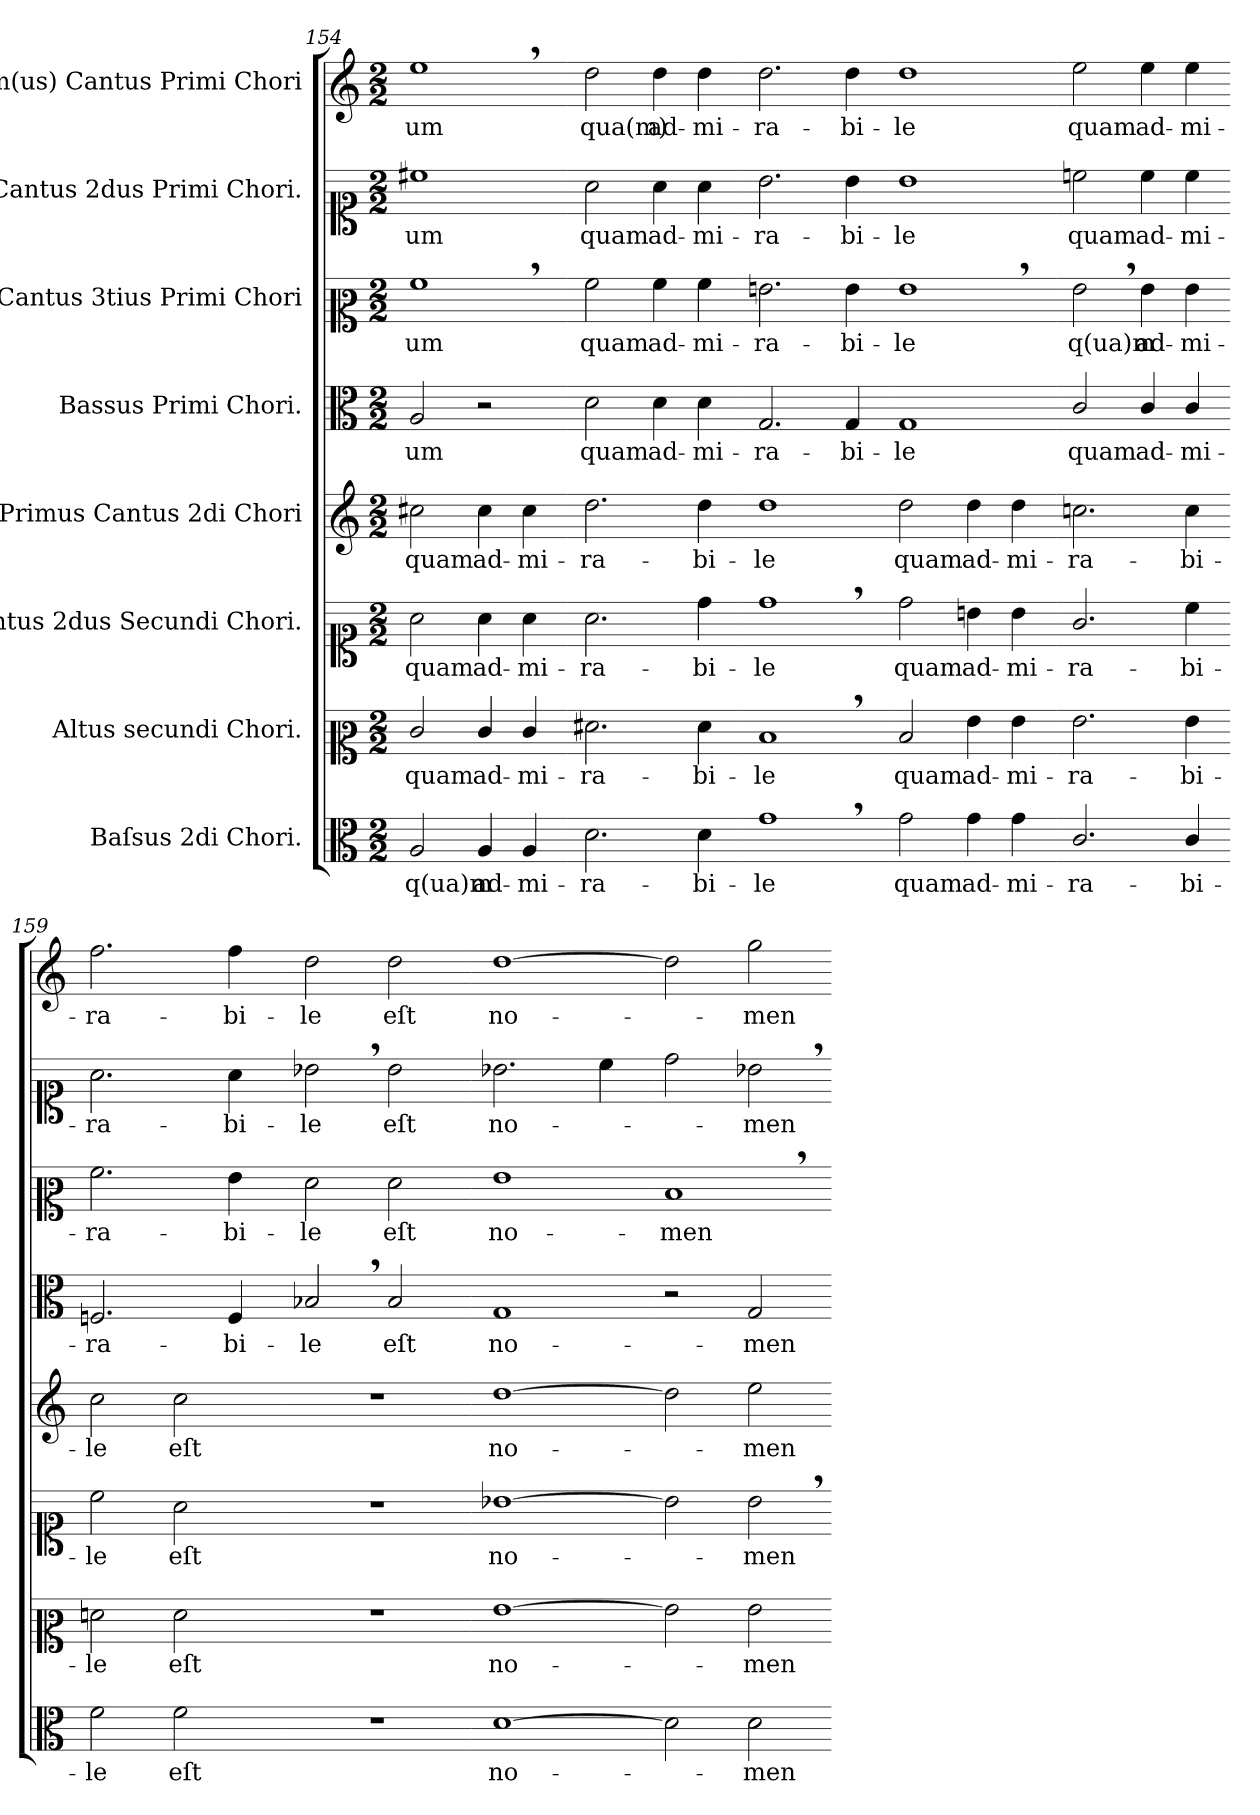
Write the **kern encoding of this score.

**kern	**text	**kern	**text	**kern	**text	**kern	**text	**kern	**text	**kern	**text	**kern	**text	**kern	**text
*part8	*part8	*part7	*part7	*part6	*part6	*part5	*part5	*part4	*part4	*part3	*part3	*part2	*part2	*part1	*part1
*staff8	*staff8	*staff7	*staff7	*staff6	*staff6	*staff5	*staff5	*staff4	*staff4	*staff3	*staff3	*staff2	*staff2	*staff1	*staff1
*I"Baſsus 2di Chori.	*	*I"Altus secundi Chori.	*	*I"Cantus 2dus Secundi Chori.	*	*I"Primus Cantus 2di Chori	*	*I"Bassus Primi Chori.	*	*I"Cantus 3tius Primi Chori	*	*I"Cantus 2dus Primi Chori.	*	*I"Im(us) Cantus Primi Chori	*
*clefC3	*	*clefC2	*	*clefC1	*	*clefG2	*	*clefC3	*	*clefC2	*	*clefC1	*	*clefG2	*
*k[]	*	*k[]	*	*k[]	*	*k[]	*	*k[]	*	*k[]	*	*k[]	*	*k[]	*
*D:dor	*	*D:dor	*	*D:dor	*	*D:dor	*	*D:dor	*	*D:dor	*	*D:dor	*	*D:dor	*
*M2/2	*	*M2/2	*	*M2/2	*	*M2/2	*	*M2/2	*	*M2/2	*	*M2/2	*	*M2/2	*
=154	=154	=154	=154	=154	=154	=154	=154	=154	=154	=154	=154	=154	=154	=154	=154
2A/	q(ua)m	2e/	quam	2a\	quam	2cc#X\	quam	2A/	-um	1a,>	-um	1cc#X	-um	1ee,>	-um
4A/	ad-	4e/	ad-	4a\	ad-	4cc#\	ad-	2r	.	.	.	.	.	.	.
4A/	-mi-	4e/	-mi-	4a\	-mi-	4cc#\	-mi-	.	.	.	.	.	.	.	.
=155-	=155-	=155-	=155-	=155-	=155-	=155-	=155-	=155-	=155-	=155-	=155-	=155-	=155-	=155-	=155-
2.d\	-ra-	2.f#X\	-ra-	2.a\	-ra-	2.dd\	-ra-	2d\	quam	2a\	quam	2a\	quam	2dd\	qua(m)
.	.	.	.	.	.	.	.	4d\	ad-	4a\	ad-	4a\	ad-	4dd\	ad-
4d\	-bi-	4f#\	-bi-	4dd\	-bi-	4dd\	-bi-	4d\	-mi-	4a\	-mi-	4a\	-mi-	4dd\	-mi-
=156-	=156-	=156-	=156-	=156-	=156-	=156-	=156-	=156-	=156-	=156-	=156-	=156-	=156-	=156-	=156-
1g,>	-le	1d,>	-le	1dd,>	-le	1dd	-le	2.G/	-ra-	2.gn\	-ra-	2.b\	-ra-	2.dd\	-ra-
.	.	.	.	.	.	.	.	4G/	-bi-	4g\	-bi-	4b\	-bi-	4dd\	-bi-
=157-	=157-	=157-	=157-	=157-	=157-	=157-	=157-	=157-	=157-	=157-	=157-	=157-	=157-	=157-	=157-
2g\	quam	2d/	quam	2dd\	quam	2dd\	quam	1G	-le	1g,>	-le	1b	-le	1dd	-le
4g\	ad-	4g\	ad-	4bn\	ad-	4dd\	ad-	.	.	.	.	.	.	.	.
4g\	-mi-	4g\	-mi-	4b\	-mi-	4dd\	-mi-	.	.	.	.	.	.	.	.
=158-	=158-	=158-	=158-	=158-	=158-	=158-	=158-	=158-	=158-	=158-	=158-	=158-	=158-	=158-	=158-
!	!	!	!	!	!	!	!	!	!LO:LY:i	!	!	!	!LO:LY:i	!	!
2.c/	-ra-	2.g\	-ra-	2.g/	-ra-	2.ccn\	-ra-	2c/	quam	2g,>\	q(ua)m	2ccn\	quam	2ee\	quam
!	!	!	!	!	!	!	!	!	!LO:LY:i	!	!	!	!LO:LY:i	!	!
.	.	.	.	.	.	.	.	4c/	ad-	4g\	ad-	4cc\	ad-	4ee\	ad-
!	!	!	!	!	!	!	!	!	!LO:LY:i	!	!	!	!LO:LY:i	!	!
4c/	-bi-	4g\	-bi-	4cc\	-bi-	4cc\	-bi-	4c/	-mi-	4g\	-mi-	4cc\	-mi-	4ee\	-mi-
=159-	=159-	=159-	=159-	=159-	=159-	=159-	=159-	=159-	=159-	=159-	=159-	=159-	=159-	=159-	=159-
!	!	!	!	!	!	!	!	!	!LO:LY:i	!	!	!	!LO:LY:i	!	!
2f\	-le	2fn\	-le	2cc\	-le	2cc\	-le	2.Fn/	-ra-	2.a\	-ra-	2.a\	-ra-	2.ff\	-ra-
2f\	eſt	2f\	eſt	2a\	eſt	2cc\	eſt	.	.	.	.	.	.	.	.
!	!	!	!	!	!	!	!	!	!LO:LY:i	!	!	!	!LO:LY:i	!	!
.	.	.	.	.	.	.	.	4F/	-bi-	4g\	-bi-	4a\	-bi-	4ff\	-bi-
=160-	=160-	=160-	=160-	=160-	=160-	=160-	=160-	=160-	=160-	=160-	=160-	=160-	=160-	=160-	=160-
!	!	!	!	!	!	!	!	!	!LO:LY:i	!	!	!	!LO:LY:i	!	!
1r	.	1r	.	1r	.	1r	.	2B-X,>/	-le	2f\	-le	2b-X,>\	-le	2dd\	-le
.	.	.	.	.	.	.	.	2B-/	eſt	2f\	eſt	2b-\	eſt	2dd\	eſt
=161-	=161-	=161-	=161-	=161-	=161-	=161-	=161-	=161-	=161-	=161-	=161-	=161-	=161-	=161-	=161-
[1d	no-	[1g	no-	[1b-X	no-	[1dd	no-	1G	no-	1g	no-	2.b-X\	no-	[1dd	no-
.	.	.	.	.	.	.	.	.	.	.	.	4cc\	.	.	.
=162-	=162-	=162-	=162-	=162-	=162-	=162-	=162-	=162-	=162-	=162-	=162-	=162-	=162-	=162-	=162-
2d]	.	2g]	.	2b-]	.	2dd]	.	2r	.	1d,>	-men	2dd\	.	2dd]	.
2d\	-men	2g\	-men	2b-,>\	-men	2ee\	-men	2G/	-men	.	.	2b-X,>\	-men	2gg\	-men
=-	=-	=-	=-	=-	=-	=-	=-	=-	=-	=-	=-	=-	=-	=-	=-
*-	*-	*-	*-	*-	*-	*-	*-	*-	*-	*-	*-	*-	*-	*-	*-
